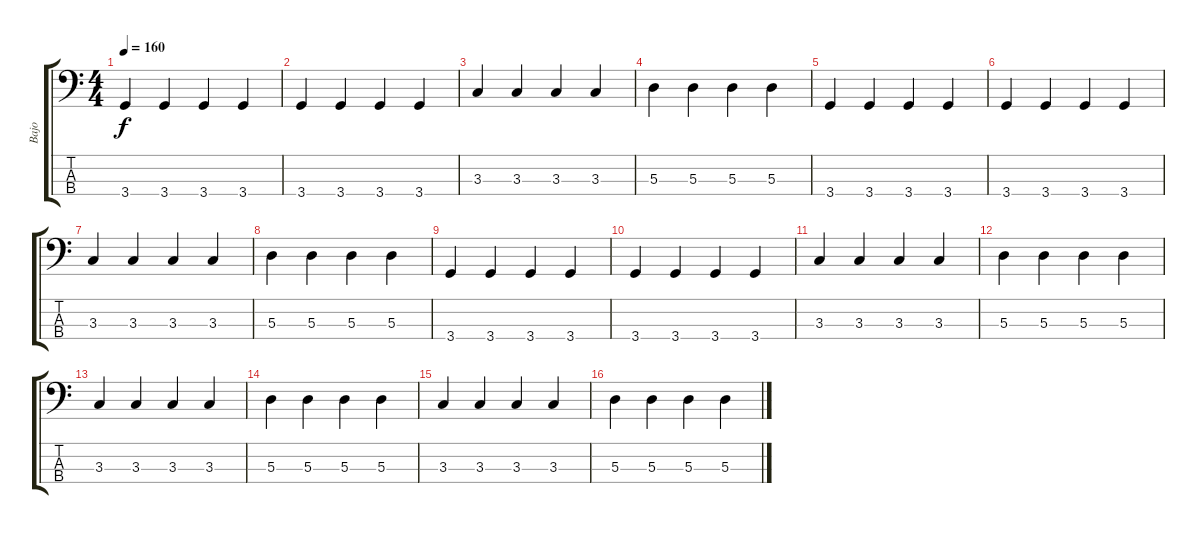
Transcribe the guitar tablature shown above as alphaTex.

\track ("Bajo" "Bajo") {instrument electricbasspick}
\staff {score tabs}
\tuning (G2 D2 A1 E1) {hide}
\ts (4 4)
\tempo 160
\clef f4
\ks c
3.4.4{dy f} 3.4.4 3.4.4 3.4.4 |
3.4.4 3.4.4 3.4.4 3.4.4 |
3.3.4 3.3.4 3.3.4 3.3.4 |
5.3.4 5.3.4 5.3.4 5.3.4 |
3.4.4 3.4.4 3.4.4 3.4.4 |
3.4.4 3.4.4 3.4.4 3.4.4 |
3.3.4 3.3.4 3.3.4 3.3.4 |
5.3.4 5.3.4 5.3.4 5.3.4 |
3.4.4 3.4.4 3.4.4 3.4.4 |
3.4.4 3.4.4 3.4.4 3.4.4 |
3.3.4 3.3.4 3.3.4 3.3.4 |
5.3.4 5.3.4 5.3.4 5.3.4 |
3.3.4 3.3.4 3.3.4 3.3.4 |
5.3.4 5.3.4 5.3.4 5.3.4 |
3.3.4 3.3.4 3.3.4 3.3.4 |
5.3.4 5.3.4 5.3.4 5.3.4
